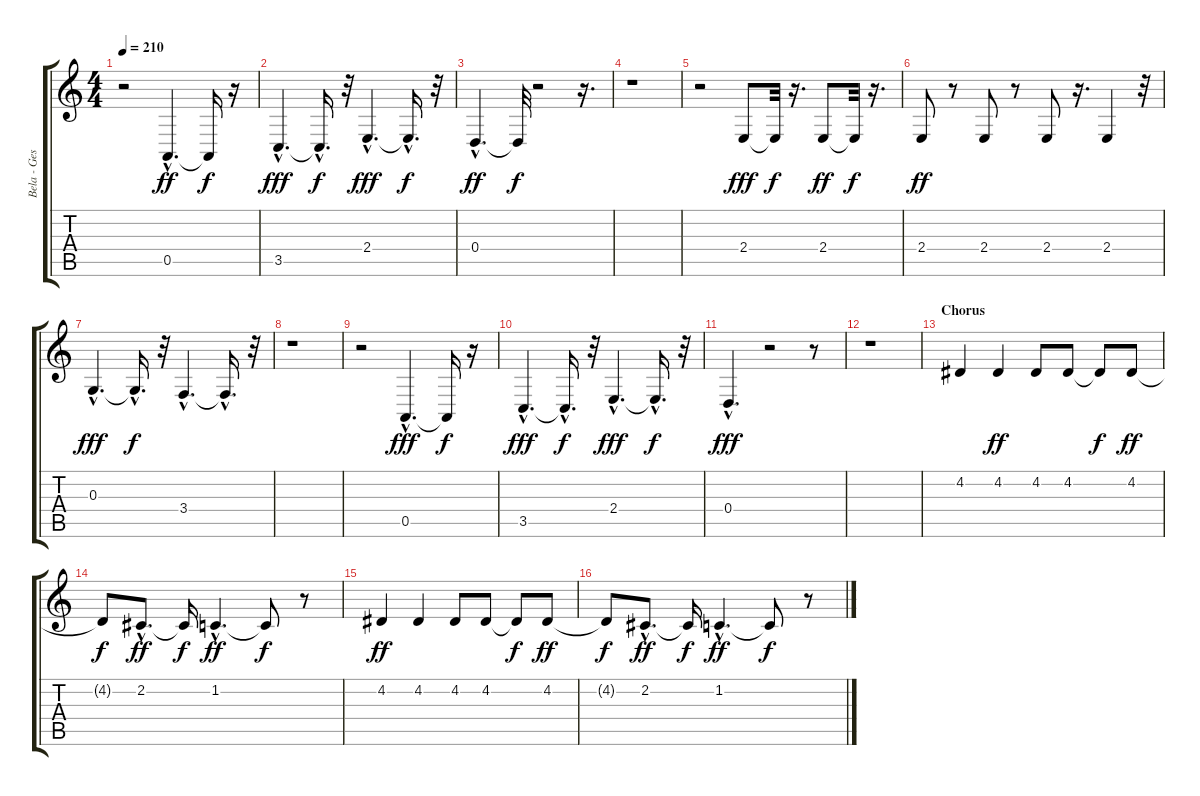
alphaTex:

\track ("Bela - Gesang" "Bela - Ges") {instrument bassoon}
\staff {score tabs}
\tuning (E4 B3 G3 D3 A2 E2) {hide}
\ts (4 4)
\tempo 210
\clef g2
\ks c
r.2{dy f} 0.5{hac}.4{d dy ff} 0.5{t}.16{dy f} r.16 |
3.5{hac}.4{d dy fff} 3.5{hac t}.16{d dy f} r.32 2.4{hac}.4{d dy fff} 2.4{hac t}.16{d dy f} r.32 |
0.4{hac}.4{d dy ff} 0.4{t}.32{dy f} r.2 r.16{d} |
r.1 |
r.2 2.4.8{dy fff} 2.4{t}.32{dy f} r.16{d} 2.4.8{dy ff} 2.4{t}.32{dy f} r.16{d} |
2.4.8{dy ff} r.8 2.4.8 r.8 2.4.8 r.16{d} 2.4.4 r.32 |
0.3{hac}.4{d dy fff} 0.3{hac t}.16{d dy f} r.32 3.4{hac}.4{d} 3.4{hac t}.16{d} r.32 |
r.1 |
r.2 0.5{hac}.4{d dy fff} 0.5{t}.16{dy f} r.16 |
3.5{hac}.4{d dy fff} 3.5{hac t}.16{d dy f} r.32 2.4{hac}.4{d dy fff} 2.4{hac t}.16{d dy f} r.32 |
0.4{hac}.4{d dy fff} r.2 r.8 |
r.1 |
\section ("" "Chorus")
4.2.4 4.2.4{dy ff} 4.2.8 4.2.8 4.2{t}.8{dy f} 4.2.8{dy ff} |
4.2{t}.8{dy f} 2.2{hac}.8{d dy ff} 2.2{t}.16{dy f} 1.2{hac}.4{d dy ff} 1.2{t}.8{dy f} r.8 |
4.2.4{dy ff} 4.2.4 4.2.8 4.2.8 4.2{t}.8{dy f} 4.2.8{dy ff} |
4.2{t}.8{dy f} 2.2{hac}.8{d dy ff} 2.2{t}.16{dy f} 1.2{hac}.4{d dy ff} 1.2{t}.8{dy f} r.8
